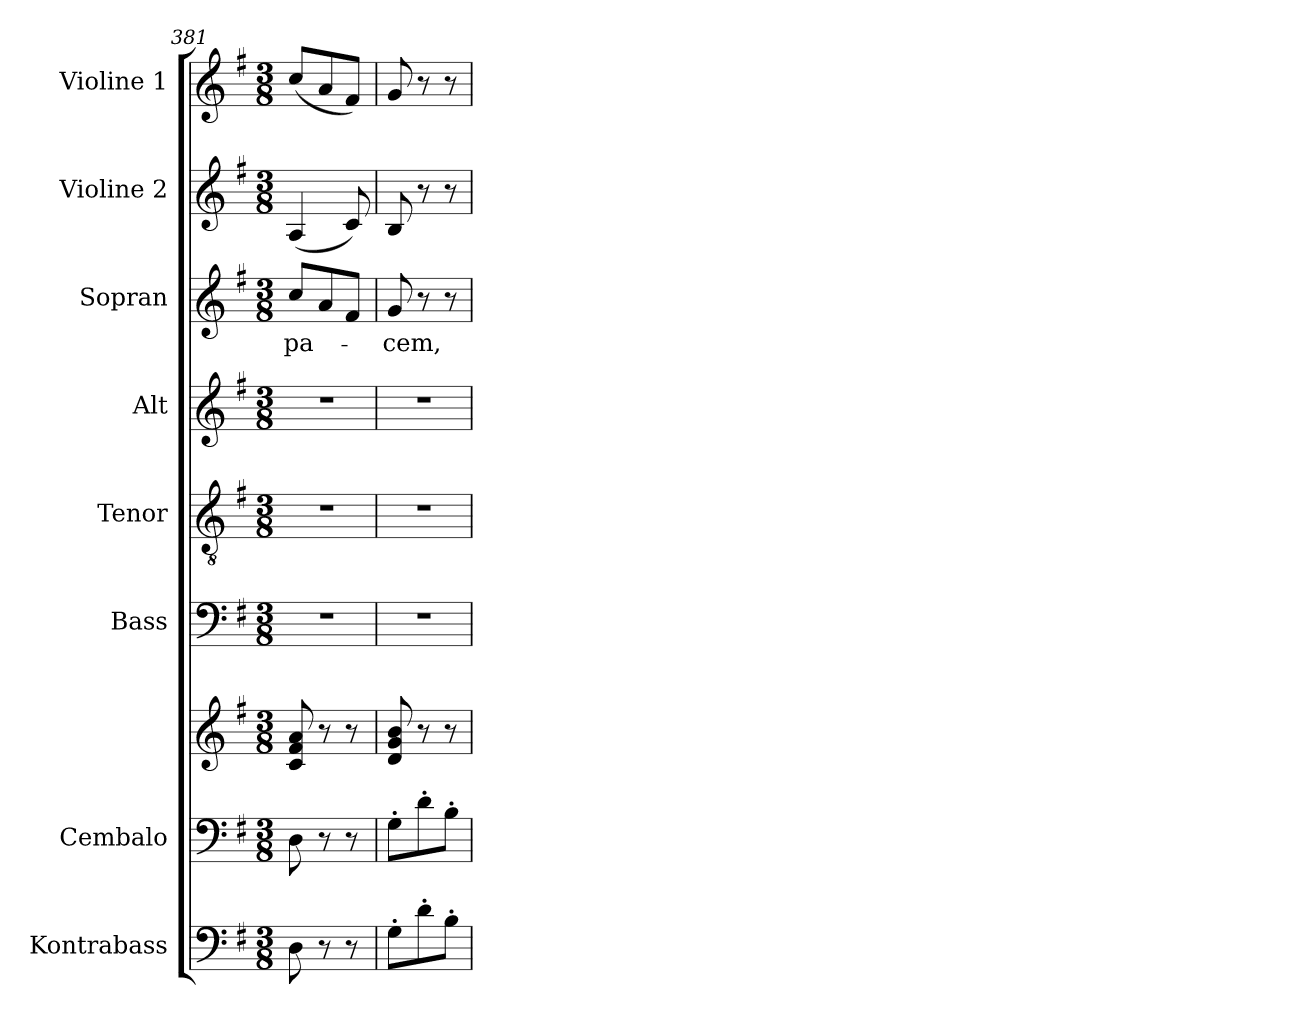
**kern	**kern	**kern	**kern	**kern	**kern	**kern	**text	**kern	**kern
*part8	*part7	*part7	*part6	*part5	*part4	*part3	*part3	*part2	*part1
*staff9	*staff8	*staff7	*staff6	*staff5	*staff4	*staff3	*staff3	*staff2	*staff1
*I"Kontrabass	*I"Cembalo	*	*I"Bass	*I"Tenor	*I"Alt	*I"Sopran	*	*I"Violine 2	*I"Violine 1
*I'Kb.	*I'Cemb.	*	*I'B.	*I'T.	*I'A.	*I'S.	*	*I'Vl. 2	*I'Vl. 1
*clefF4	*clefF4	*clefG2	*clefF4	*clefGv2	*clefG2	*clefG2	*	*clefG2	*clefG2
*ITrd7c12	*	*	*	*	*	*	*	*	*
*k[f#]	*k[f#]	*k[f#]	*k[f#]	*k[f#]	*k[f#]	*k[f#]	*	*k[f#]	*k[f#]
*G:	*G:	*G:	*G:	*G:	*G:	*G:	*	*G:	*G:
*M3/8	*M3/8	*M3/8	*M3/8	*M3/8	*M3/8	*M3/8	*	*M3/8	*M3/8
=381	=381	=381	=381	=381	=381	=381	=381	=381	=381
!	!	!	!	!	!	!	!LO:LY:b	!	!
8DD\	8D\	8c/ 8f#/ 8a/	4.r	4.r	4.r	8cc/L	pa-	(<4A/	(<8cc/L
8r	8r	8r	.	.	.	8a/	.	.	8a/
8r	8r	8r	.	.	.	8f#/J	.	8c/)	8f#/J)
=382	=382	=382	=382	=382	=382	=382	=382	=382	=382
!	!	!	!	!	!	!	!LO:LY:b	!	!
8GG'>\L	8G'>\L	8d/ 8g/ 8b/	4.r	4.r	4.r	8g/	-cem,	8B/	8g/
8D'>\	8d'>\	8r	.	.	.	8r	.	8r	8r
8BB'>\J	8B'>\J	8r	.	.	.	8r	.	8r	8r
=	=	=	=	=	=	=	=	=	=
*-	*-	*-	*-	*-	*-	*-	*-	*-	*-
